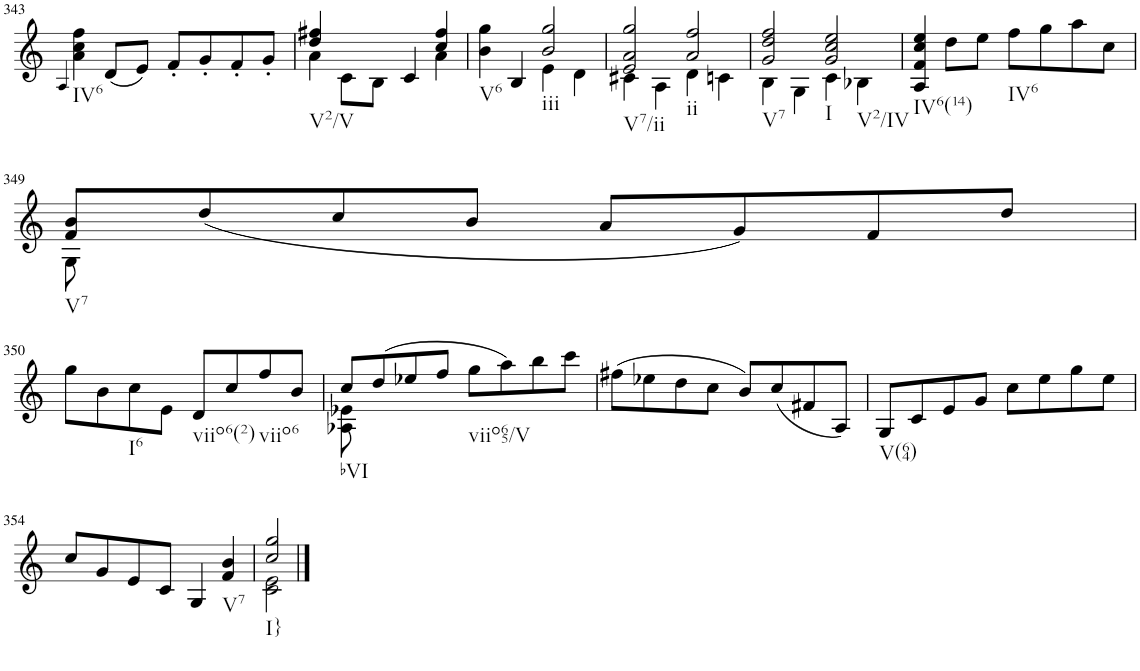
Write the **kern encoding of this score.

**kern
*part1
*staff1
*I"unbenannt
!!LO:PB:g=z
*clefG2
*k[]
*M2/2
=343
4qA/
!LO:TX:b:t=IV6
4a\ 4cc\ 4ff\
(8d/L
8e/J)
8f'/L
8g'/
8f'/
8g'/J
=344
*^
!LO:TX:b:t=V2/V	!
4dd/ 4ff#X/	4a\
2ryy	8c\L
.	8B\J
.	4c/
4cc/ 4ff#/	4a\
=345	=345
!LO:TX:b:t=V6	!
4b\ 4gg\	4ryy
4ryy	4B/
!LO:TX:b:t=iii	!
2b/ 2gg/	4e\
.	4d\
=346	=346
!LO:TX:b:t=V7/ii	!
2e/ 2a/ 2gg/	4c#X\
.	4A\
!LO:TX:b:t=ii	!
2a/ 2ff/	4d\
.	4cn\
=347	=347
!LO:TX:b:t=V7	!
2g/ 2dd/ 2ff/	4B\
.	4G\
!LO:TX:b:t=I	!
!LO:TX:b:t=V2/IV	!
2g/ 2cc/ 2ee/	4c\
.	4B-X\
=348	=348
!LO:TX:b:t=IV6(14)	!
*v	*v
4A/ 4f/ 4cc/ 4ee/
8dd\L
8ee\J
!LO:TX:b:t=IV6
8ff\L
8gg\
8aa\
8cc\J
!!LO:LB:g=z
=349
*^
!LO:TX:b:t=V7	!
8f/ 8b/L	8G\
(8dd/	2..ryy
8cc/	.
8b/J	.
8a/L	.
8g/)	.
8f/	.
8dd/J	.
*v	*v
!!LO:LB:g=z
=350
8gg\L
8b\
!LO:TX:b:t=I6
8cc\
8e\J
!LO:TX:b:t=viio6(2)
8d/L
8cc/
!LO:TX:b:t=viio6
8ff/
8b/J
=351
*^
!LO:TX:b:t=bVI	!
8cc/L	8A-X\ 8e-X\
(8dd/	2..ryy
8ee-X/	.
8ff/J	.
!LO:TX:b:t=viio65/V	!
8gg\L	.
8aa\)	.
8bb\	.
8ccc\J	.
*v	*v
=352
(8ff#X\L
8ee-X\
8dd\
8cc\J
8b/L)
(8cc/
8f#X/
8A/J)
=353
!LO:TX:b:t=V(64)
8G/L
8c/
8e/
8g/J
8cc\L
8ee\
8gg\
8ee\J
!!LO:LB:g=z
=354
8cc/L
8g/
8e/
8c/J
4G/
!LO:TX:b:t=V7
4f/ 4b/
=355
*^
!LO:TX:b:t=I}	!
2cc/ 2gg/	2c\ 2e\
*v	*v
==
*-
